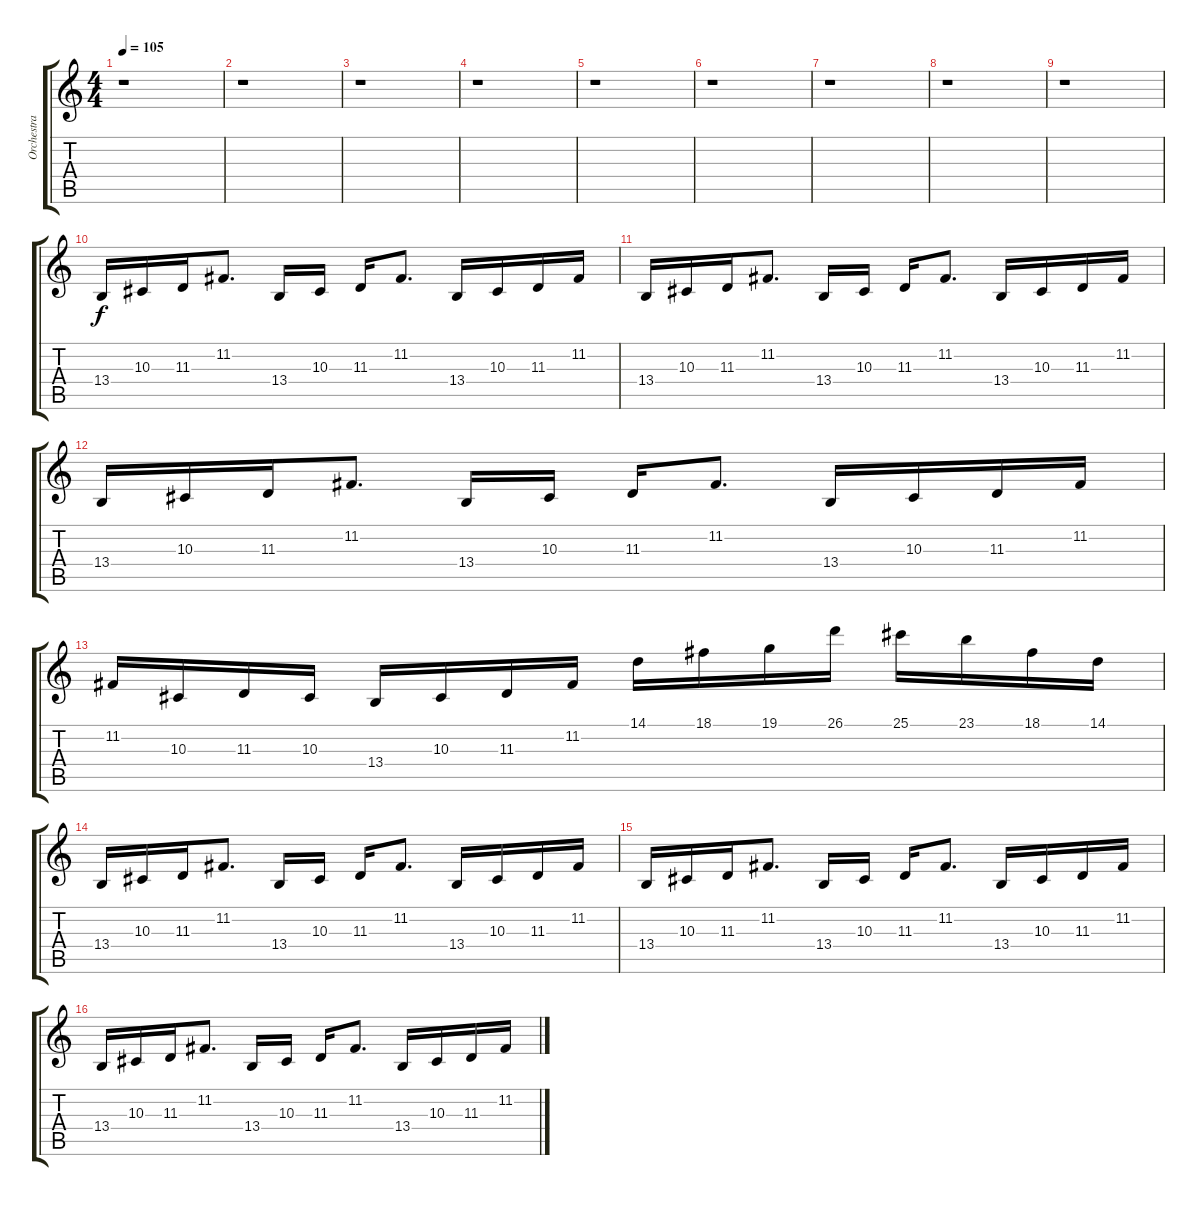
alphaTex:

\track ("Orchestra" "Orchestra") {instrument stringensemble1}
\staff {score tabs}
\tuning (C4 G3 Eb3 Bb2 F2 C2) {hide}
\ts (4 4)
\tempo 105
\clef g2
\ks c
r.1{dy f} |
r.1 |
r.1 |
r.1 |
r.1 |
r.1 |
r.1 |
r.1 |
r.1 |
13.4.16 10.3.16 11.3.16 11.2.8{d} 13.4.16 10.3.16 11.3.16 11.2.8{d} 13.4.16 10.3.16 11.3.16 11.2.16 |
13.4.16 10.3.16 11.3.16 11.2.8{d} 13.4.16 10.3.16 11.3.16 11.2.8{d} 13.4.16 10.3.16 11.3.16 11.2.16 |
13.4.16 10.3.16 11.3.16 11.2.8{d} 13.4.16 10.3.16 11.3.16 11.2.8{d} 13.4.16 10.3.16 11.3.16 11.2.16 |
11.2.16 10.3.16 11.3.16 10.3.16 13.4.16 10.3.16 11.3.16 11.2.16 14.1.16 18.1.16 19.1.16 26.1.16 25.1.16 23.1.16 18.1.16 14.1.16 |
13.4.16 10.3.16 11.3.16 11.2.8{d} 13.4.16 10.3.16 11.3.16 11.2.8{d} 13.4.16 10.3.16 11.3.16 11.2.16 |
13.4.16 10.3.16 11.3.16 11.2.8{d} 13.4.16 10.3.16 11.3.16 11.2.8{d} 13.4.16 10.3.16 11.3.16 11.2.16 |
13.4.16 10.3.16 11.3.16 11.2.8{d} 13.4.16 10.3.16 11.3.16 11.2.8{d} 13.4.16 10.3.16 11.3.16 11.2.16
